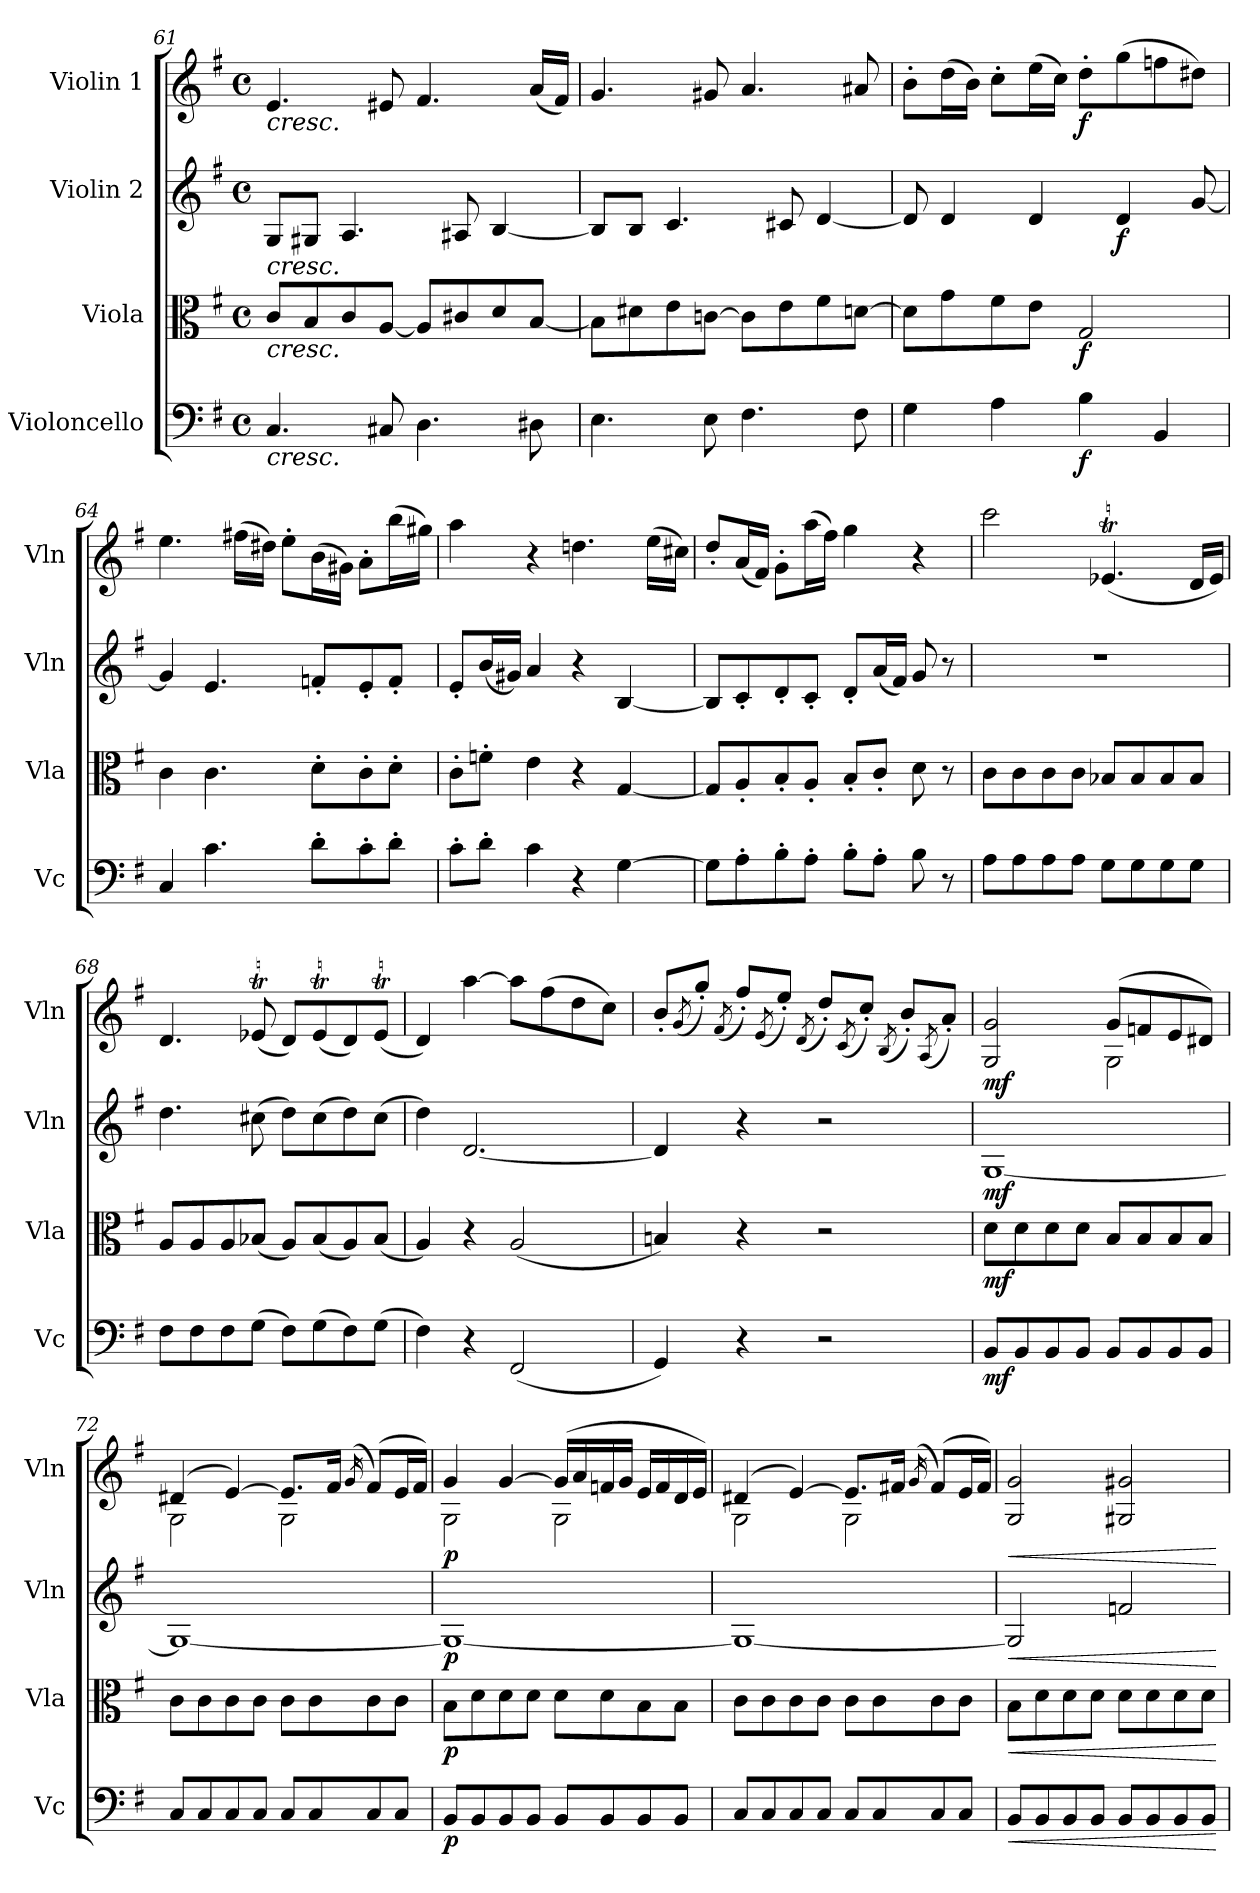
**kern	**dynam	**kern	**dynam	**kern	**dynam	**kern	**dynam
*part4	*part4	*part3	*part3	*part2	*part2	*part1	*part1
*staff4	*staff4	*staff3	*staff3	*staff2	*staff2	*staff1	*staff1
*I"Violoncello	*	*I"Viola	*	*I"Violin 2	*	*I"Violin 1	*
*I'Vc	*	*I'Vla	*	*I'Vln	*	*I'Vln	*
*clefF4	*	*clefC3	*	*clefG2	*	*clefG2	*
*k[f#]	*	*k[f#]	*	*k[f#]	*	*k[f#]	*
*M4/4	*	*M4/4	*	*M4/4	*	*M4/4	*
*met(c)	*	*met(c)	*	*met(c)	*	*met(c)	*
=61	=61	=61	=61	=61	=61	=61	=61
!	!	!	!	!	!	!LO:TX:b:i:t=cresc.	!
!	!	!	!	!LO:TX:b:i:t=cresc.	!	!	!
!	!	!LO:TX:b:i:t=cresc.	!	!	!	!	!
!LO:TX:b:i:t=cresc.	!	!	!	!	!	!	!
4.C/	.	8c/L	.	8G/L	.	4.e/	.
.	.	8B/	.	8G#X/J	.	.	.
.	.	8c/	.	4.A/	.	.	.
8C#X/	.	[8A/J	.	.	.	8e#X/	.
4.D\	.	8A/L]	.	.	.	4.f#/	.
.	.	8c#X/	.	8A#X/	.	.	.
.	.	8d/	.	[4B/	.	.	.
8D#X\	.	[8B/J	.	.	.	(<16a/LL	.
.	.	.	.	.	.	16f#/JJ)	.
!!LO:PB:g=z
=62	=62	=62	=62	=62	=62	=62	=62
4.E\	.	8B\L]	.	8B/L]	.	4.g/	.
.	.	8d#X\	.	8B/J	.	.	.
.	.	8e\	.	4.c/	.	.	.
8E\	.	[8cn\J	.	.	.	8g#X/	.
4.F#\	.	8c\L]	.	.	.	4.a/	.
.	.	8e\	.	8c#X/	.	.	.
.	.	8f#\	.	[4d/	.	.	.
8F#\	.	[8dn\J	.	.	.	8a#X/	.
=63	=63	=63	=63	=63	=63	=63	=63
4G\	.	8d\L]	.	8d/]	.	8b'\L	.
.	.	8g\	.	4d/	.	(>16dd\L	.
.	.	.	.	.	.	16b\JJ)	.
4A\	.	8f#\	.	.	.	8cc'\L	.
.	.	8e\J	.	4d/	.	(>16ee\L	.
.	.	.	.	.	.	16cc\JJ)	.
!	!LO:DY:b	!	!LO:DY:b	!	!	!	!LO:DY:b
4B\	f	2G/	f	.	.	8dd'\L	f
!	!	!	!	!	!LO:DY:b	!	!
.	.	.	.	4d/	f	(>8gg\	.
4BB/	.	.	.	.	.	8ffn\	.
.	.	.	.	[8g/	.	8dd#X\J)	.
=64	=64	=64	=64	=64	=64	=64	=64
4C/	.	4c\	.	4g/]	.	4.ee\	.
4.c\	.	4.c\	.	4.e/	.	.	.
.	.	.	.	.	.	(>16ff#X\LL	.
.	.	.	.	.	.	16dd#X\JJ)	.
.	.	.	.	.	.	8ee'\L	.
8d'\L	.	8d'\L	.	8fn'/L	.	(>16b\L	.
.	.	.	.	.	.	16g#X\JJ)	.
8c'\	.	8c'\	.	8e'/	.	8a'\L	.
8d'\J	.	8d'\J	.	8f'/J	.	(>16bb\L	.
.	.	.	.	.	.	16gg#X\JJ)	.
!!LO:PB:g=z
=65	=65	=65	=65	=65	=65	=65	=65
8c'\L	.	8c'\L	.	8e'/L	.	4aa\	.
8d'\J	.	8fn'\J	.	(<16b/L	.	.	.
.	.	.	.	16g#X/JJ)	.	.	.
4c\	.	4e\	.	4a/	.	4r	.
4r	.	4r	.	4r	.	4.ddn\	.
[4G\	.	[4G/	.	[4B/	.	.	.
.	.	.	.	.	.	(>16ee\LL	.
.	.	.	.	.	.	16cc#X\JJ)	.
=66	=66	=66	=66	=66	=66	=66	=66
8G\L]	.	8G/L]	.	8B/L]	.	8dd'/L	.
8A'\	.	8A'/	.	8c'/	.	(<16a/L	.
.	.	.	.	.	.	16f#/JJ)	.
8B'\	.	8B'/	.	8d'/	.	8g'\L	.
8A'\J	.	8A'/J	.	8c'/J	.	(>16aa\L	.
.	.	.	.	.	.	16ff#\JJ)	.
8B'\L	.	8B'/L	.	8d'/L	.	4gg\	.
8A'\J	.	8c'/J	.	(<16a/L	.	.	.
.	.	.	.	16f#/JJ)	.	.	.
8B\	.	8d\	.	8g/	.	4r	.
8r	.	8r	.	8r	.	.	.
=67	=67	=67	=67	=67	=67	=67	=67
8A\L	.	8c\L	.	1r	.	2ccc\	.
8A\	.	8c\	.	.	.	.	.
8A\	.	8c\	.	.	.	.	.
8A\J	.	8c\J	.	.	.	.	.
8G\L	.	8B-X/L	.	.	.	(<4.e-XT/	.
8G\	.	8B-/	.	.	.	.	.
8G\	.	8B-/	.	.	.	.	.
8G\J	.	8B-/J	.	.	.	16d/LL	.
.	.	.	.	.	.	16e-/JJ)	.
!!LO:LB:g=z
=68	=68	=68	=68	=68	=68	=68	=68
8F#\L	.	8A/L	.	4.dd\	.	4.d/	.
8F#\	.	8A/	.	.	.	.	.
8F#\	.	8A/	.	.	.	.	.
(>8G\J	.	(<8B-X/J	.	(>8cc#X\	.	(<8e-XT/	.
8F#\L)	.	8A/L)	.	8dd\L)	.	8d/L)	.
(>8G\	.	(<8B-/	.	(>8cc#\	.	(<8e-T/	.
8F#\)	.	8A/)	.	8dd\)	.	8d/)	.
(>8G\J	.	(<8B-/J	.	(>8cc#\J	.	(<8e-T/J	.
=69	=69	=69	=69	=69	=69	=69	=69
4F#\)	.	4A/)	.	4dd\)	.	4d/)	.
4r	.	4r	.	[2.d/	.	[4aa\	.
(<2FF#/	.	(<2A/	.	.	.	8aa\L]	.
.	.	.	.	.	.	(>8ff#\	.
.	.	.	.	.	.	8dd\	.
.	.	.	.	.	.	8cc\J)	.
=70	=70	=70	=70	=70	=70	=70	=70
4GG/)	.	4Bn/)	.	4d/]	.	8b'/L	.
.	.	.	.	.	.	(<8qg/	.
.	.	.	.	.	.	8gg'/J)	.
.	.	.	.	.	.	(<8qf#/	.
4r	.	4r	.	4r	.	8ff#'/L)	.
.	.	.	.	.	.	(<8qe/	.
.	.	.	.	.	.	8ee'/J)	.
.	.	.	.	.	.	(<8qd/	.
2r	.	2r	.	2r	.	8dd'/L)	.
.	.	.	.	.	.	(<8qc/	.
.	.	.	.	.	.	8cc'/J)	.
.	.	.	.	.	.	(<8qB/	.
.	.	.	.	.	.	8b'/L)	.
.	.	.	.	.	.	(<8qA/	.
.	.	.	.	.	.	8a'/J)	.
=71	=71	=71	=71	=71	=71	=71	=71
*	*	*	*	*	*	*^	*
!	!LO:DY:b	!	!LO:DY:b	!	!LO:DY:b	!	!	!LO:DY:b
8BB/L	mf	8d\L	mf	[1G	mf	2G/ 2g/	2ryy	mf
8BB/	.	8d\	.	.	.	.	.	.
8BB/	.	8d\	.	.	.	.	.	.
8BB/J	.	8d\J	.	.	.	.	.	.
8BB/L	.	8B/L	.	.	.	(>8g/L	2G\	.
8BB/	.	8B/	.	.	.	8fn/	.	.
8BB/	.	8B/	.	.	.	8e/	.	.
8BB/J	.	8B/J	.	.	.	8d#X/J)	.	.
!!LO:LB:g=z	!!
=72	=72	=72	=72	=72	=72	=72	=72	=72
8C/L	.	8c\L	.	1G_	.	(>4d#X/	2G\	.
8C/	.	8c\	.	.	.	.	.	.
8C/	.	8c\	.	.	.	[4e/)	.	.
8C/J	.	8c\J	.	.	.	.	.	.
8C/L	.	8c\L	.	.	.	8.e/L]	2G\	.
8C/	.	8c\	.	.	.	.	.	.
.	.	.	.	.	.	16f#/Jk	.	.
.	.	.	.	.	.	(<16qg/	.	.
8C/	.	8c\	.	.	.	(>8f#/L)	.	.
8C/J	.	8c\J	.	.	.	16e/L	.	.
.	.	.	.	.	.	16f#/JJ)	.	.
=73	=73	=73	=73	=73	=73	=73	=73	=73
!	!LO:DY:b	!	!LO:DY:b	!	!LO:DY:b	!	!	!LO:DY:b
8BB/L	p	8B\L	p	1G_	p	4g/	2G\	p
8BB/	.	8d\	.	.	.	.	.	.
8BB/	.	8d\	.	.	.	[4g/	.	.
8BB/J	.	8d\J	.	.	.	.	.	.
8BB/L	.	8d\L	.	.	.	(>16g/LL]	2G\	.
.	.	.	.	.	.	16a/	.	.
8BB/	.	8d\	.	.	.	16fn/	.	.
.	.	.	.	.	.	16g/JJ	.	.
8BB/	.	8B\	.	.	.	16e/LL	.	.
.	.	.	.	.	.	16f/	.	.
8BB/J	.	8B\J	.	.	.	16d/	.	.
.	.	.	.	.	.	16e/JJ)	.	.
=74	=74	=74	=74	=74	=74	=74	=74	=74
8C/L	.	8c\L	.	1G_	.	(>4d#X/	2G\	.
8C/	.	8c\	.	.	.	.	.	.
8C/	.	8c\	.	.	.	[4e/)	.	.
8C/J	.	8c\J	.	.	.	.	.	.
8C/L	.	8c\L	.	.	.	8.e/L]	2G\	.
8C/	.	8c\	.	.	.	.	.	.
.	.	.	.	.	.	16f#X/Jk	.	.
.	.	.	.	.	.	(<16qg/	.	.
8C/	.	8c\	.	.	.	(>8f#/L)	.	.
8C/J	.	8c\J	.	.	.	16e/L	.	.
.	.	.	.	.	.	16f#/JJ)	.	.
*	*	*	*	*	*	*v	*v	*
=75	=75	=75	=75	=75	=75	=75	=75
!	!LO:HP:b	!	!LO:HP:b	!	!LO:HP:b	!	!LO:HP:b
8BB/L	<	8B\L	<	2G/]	<	2G/ 2g/	<
8BB/	.	8d\	.	.	.	.	.
8BB/	.	8d\	.	.	.	.	.
8BB/J	.	8d\J	.	.	.	.	.
8BB/L	.	8d\L	.	2fn/	.	2G#X/ 2g#X/	.
8BB/	.	8d\	.	.	.	.	.
8BB/	.	8d\	.	.	.	.	.
8BB/J	.	8d\J	.	.	.	.	.
.	[	.	[	.	[	.	[
=	=	=	=	=	=	=	=
*-	*-	*-	*-	*-	*-	*-	*-
